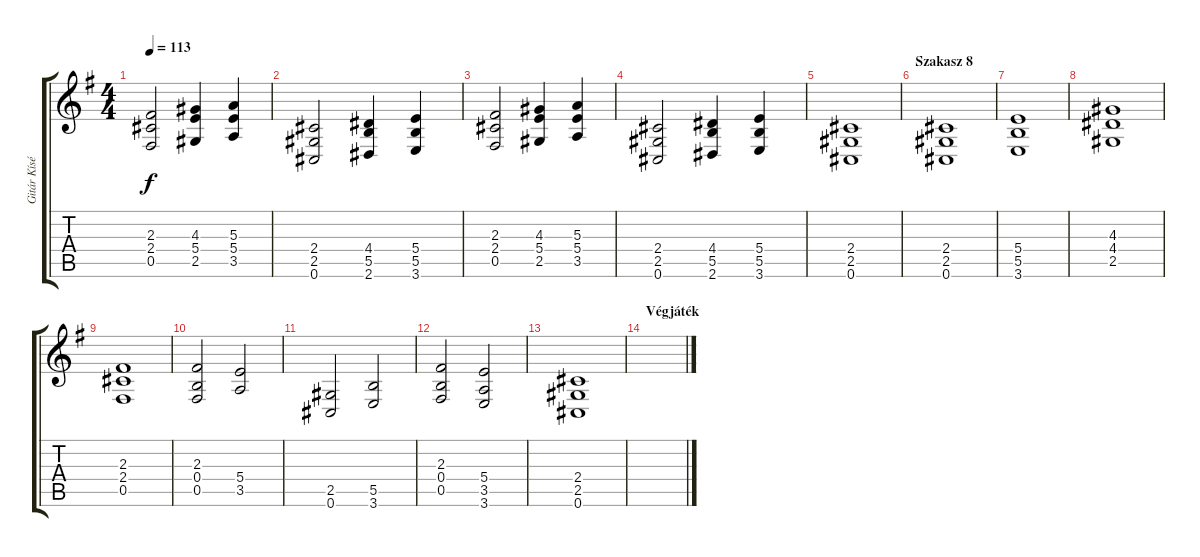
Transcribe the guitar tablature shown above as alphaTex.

\track ("Gitár Kíséret 1" "Gitár Kísé") {instrument distortionguitar}
\staff {score tabs}
\tuning (Db4 Ab3 E3 B2 Gb2 Db2) {hide}
\ts (4 4)
\tempo 113
\clef g2
\ks g
(2.3 2.4 0.5).2{dy f} (4.3 5.4 2.5).4 (5.3 5.4 3.5).4 |
(2.4 2.5 0.6).2 (4.4 5.5 2.6).4 (5.4 5.5 3.6).4 |
(2.3 2.4 0.5).2 (4.3 5.4 2.5).4 (5.3 5.4 3.5).4 |
(2.4 2.5 0.6).2 (4.4 5.5 2.6).4 (5.4 5.5 3.6).4 |
(2.4 2.5 0.6).1 |
\section ("" "Szakasz 8")
(2.4 2.5 0.6).1 |
(5.4 5.5 3.6).1 |
(4.3 4.4 2.5).1 |
(2.3 2.4 0.5).1 |
(2.3 0.4 0.5).2 (5.4 3.5).2 |
(2.5 0.6).2 (5.5 3.6).2 |
(2.3 0.4 0.5).2 (5.4 3.5 3.6).2 |
(2.4 2.5 0.6).1 |
\section ("" "Végjáték")
